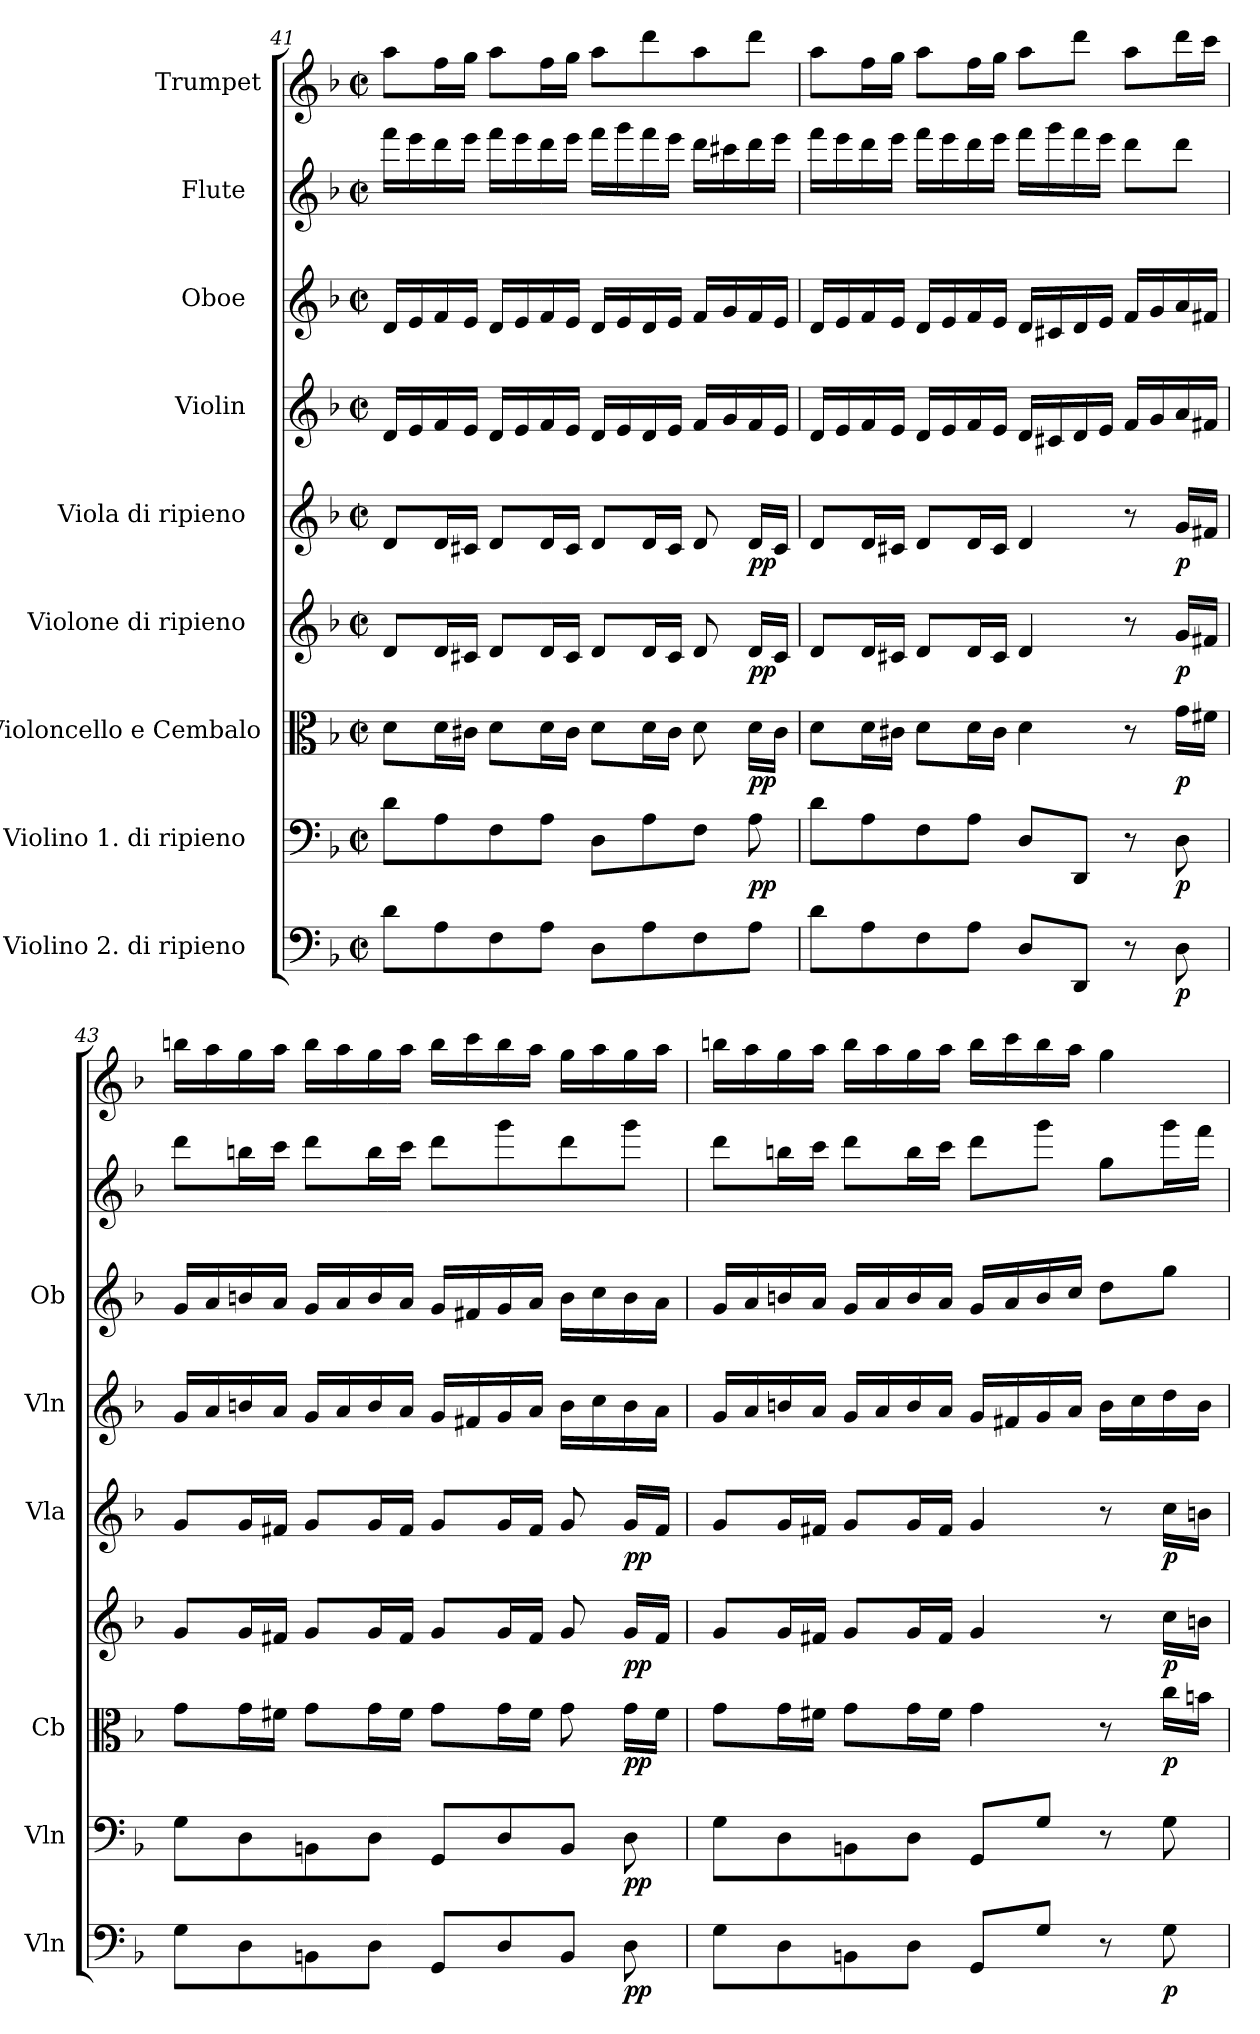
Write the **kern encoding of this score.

**kern	**dynam	**kern	**dynam	**kern	**dynam	**kern	**dynam	**kern	**dynam	**kern	**kern	**kern	**kern
*part9	*part9	*part8	*part8	*part7	*part7	*part6	*part6	*part5	*part5	*part4	*part3	*part2	*part1
*staff9	*staff9	*staff8	*staff8	*staff7	*staff7	*staff6	*staff6	*staff5	*staff5	*staff4	*staff3	*staff2	*staff1
*I"Violino 2.  di ripieno  	*	*I"Violino 1.  di ripieno  	*	*I"Violoncello  e Cembalo	*	*I"Violone  di ripieno  	*	*I"Viola  di ripieno    	*	*I"Violin              	*I"Oboe                	*I"Flute               	*I"Trumpet
*I'Vln	*	*I'Vln	*	*I'Cb	*	*	*	*I'Vla	*	*I'Vln	*I'Ob	*	*
*clefF4	*	*clefF4	*	*clefC3	*	*clefG2	*	*clefG2	*	*clefG2	*clefG2	*clefG2	*clefG2
*ITrd7c12	*	*	*	*	*	*	*	*	*	*	*	*	*
*k[b-]	*	*k[b-]	*	*k[b-]	*	*k[b-]	*	*k[b-]	*	*k[b-]	*k[b-]	*k[b-]	*k[b-]
*F:	*	*F:	*	*F:	*	*F:	*	*F:	*	*F:	*F:	*F:	*F:
*M2/2	*	*M2/2	*	*M2/2	*	*M2/2	*	*M2/2	*	*M2/2	*M2/2	*M2/2	*M2/2
*met(c|)	*	*met(c|)	*	*met(c|)	*	*met(c|)	*	*met(c|)	*	*met(c|)	*met(c|)	*met(c|)	*met(c|)
=41	=41	=41	=41	=41	=41	=41	=41	=41	=41	=41	=41	=41	=41
8D\L	.	8d\L	.	8d\L	.	8d/L	.	8d/L	.	16d/LL	16d/LL	16fff\LL	8aa\L
.	.	.	.	.	.	.	.	.	.	16e/	16e/	16eee\	.
8AA\	.	8A\	.	16d\L	.	16d/L	.	16d/L	.	16f/	16f/	16ddd\	16ff\L
.	.	.	.	16c#X\JJ	.	16c#X/JJ	.	16c#X/JJ	.	16e/JJ	16e/JJ	16eee\JJ	16gg\JJ
8FF\	.	8F\	.	8d\L	.	8d/L	.	8d/L	.	16d/LL	16d/LL	16fff\LL	8aa\L
.	.	.	.	.	.	.	.	.	.	16e/	16e/	16eee\	.
8AA\J	.	8A\J	.	16d\L	.	16d/L	.	16d/L	.	16f/	16f/	16ddd\	16ff\L
.	.	.	.	16c#\JJ	.	16c#/JJ	.	16c#/JJ	.	16e/JJ	16e/JJ	16eee\JJ	16gg\JJ
8DD\L	.	8D\L	.	8d\L	.	8d/L	.	8d/L	.	16d/LL	16d/LL	16fff\LL	8aa\L
.	.	.	.	.	.	.	.	.	.	16e/	16e/	16ggg\	.
8AA\	.	8A\	.	16d\L	.	16d/L	.	16d/L	.	16d/	16d/	16fff\	8ddd\
.	.	.	.	16c#\JJ	.	16c#/JJ	.	16c#/JJ	.	16e/JJ	16e/JJ	16eee\JJ	.
8FF\	.	8F\J	.	8d\	.	8d/	.	8d/	.	16f/LL	16f/LL	16ddd\LL	8aa\
.	.	.	.	.	.	.	.	.	.	16g/	16g/	16ccc#X\	.
!	!	!	!LO:DY:b	!	!LO:DY:b	!	!LO:DY:b	!	!LO:DY:b	!	!	!	!
8AA\J	.	8A\	pp	16d\LL	pp	16d/LL	pp	16d/LL	pp	16f/	16f/	16ddd\	8ddd\J
.	.	.	.	16c#\JJ	.	16c#/JJ	.	16c#/JJ	.	16e/JJ	16e/JJ	16eee\JJ	.
=42	=42	=42	=42	=42	=42	=42	=42	=42	=42	=42	=42	=42	=42
8D\L	.	8d\L	.	8d\L	.	8d/L	.	8d/L	.	16d/LL	16d/LL	16fff\LL	8aa\L
.	.	.	.	.	.	.	.	.	.	16e/	16e/	16eee\	.
8AA\	.	8A\	.	16d\L	.	16d/L	.	16d/L	.	16f/	16f/	16ddd\	16ff\L
.	.	.	.	16c#X\JJ	.	16c#X/JJ	.	16c#X/JJ	.	16e/JJ	16e/JJ	16eee\JJ	16gg\JJ
8FF\	.	8F\	.	8d\L	.	8d/L	.	8d/L	.	16d/LL	16d/LL	16fff\LL	8aa\L
.	.	.	.	.	.	.	.	.	.	16e/	16e/	16eee\	.
8AA\J	.	8A\J	.	16d\L	.	16d/L	.	16d/L	.	16f/	16f/	16ddd\	16ff\L
.	.	.	.	16c#\JJ	.	16c#/JJ	.	16c#/JJ	.	16e/JJ	16e/JJ	16eee\JJ	16gg\JJ
8DD/L	.	8D/L	.	4d\	.	4d/	.	4d/	.	16d/LL	16d/LL	16fff\LL	8aa\L
.	.	.	.	.	.	.	.	.	.	16c#X/	16c#X/	16ggg\	.
8DDD/J	.	8DD/J	.	.	.	.	.	.	.	16d/	16d/	16fff\	8ddd\J
.	.	.	.	.	.	.	.	.	.	16e/JJ	16e/JJ	16eee\JJ	.
8r	.	8r	.	8r	.	8r	.	8r	.	16f/LL	16f/LL	8ddd\L	8aa\L
.	.	.	.	.	.	.	.	.	.	16g/	16g/	.	.
!	!LO:DY:b	!	!LO:DY:b	!	!LO:DY:b	!	!LO:DY:b	!	!LO:DY:b	!	!	!	!
8DD\	p	8D\	p	16g\LL	p	16g/LL	p	16g/LL	p	16a/	16a/	8ddd\J	16ddd\L
.	.	.	.	16f#X\JJ	.	16f#X/JJ	.	16f#X/JJ	.	16f#X/JJ	16f#X/JJ	.	16ccc\JJ
=43	=43	=43	=43	=43	=43	=43	=43	=43	=43	=43	=43	=43	=43
8GG\L	.	8G\L	.	8g\L	.	8g/L	.	8g/L	.	16g/LL	16g/LL	8ddd\L	16bbn\LL
.	.	.	.	.	.	.	.	.	.	16a/	16a/	.	16aa\
8DD\	.	8D\	.	16g\L	.	16g/L	.	16g/L	.	16bn/	16bn/	16bbn\L	16gg\
.	.	.	.	16f#X\JJ	.	16f#X/JJ	.	16f#X/JJ	.	16a/JJ	16a/JJ	16ccc\JJ	16aa\JJ
8BBBn\	.	8BBn\	.	8g\L	.	8g/L	.	8g/L	.	16g/LL	16g/LL	8ddd\L	16bb\LL
.	.	.	.	.	.	.	.	.	.	16a/	16a/	.	16aa\
8DD\J	.	8D\J	.	16g\L	.	16g/L	.	16g/L	.	16b/	16b/	16bb\L	16gg\
.	.	.	.	16f#\JJ	.	16f#/JJ	.	16f#/JJ	.	16a/JJ	16a/JJ	16ccc\JJ	16aa\JJ
8GGG/L	.	8GG/L	.	8g\L	.	8g/L	.	8g/L	.	16g/LL	16g/LL	8ddd\L	16bb\LL
.	.	.	.	.	.	.	.	.	.	16f#X/	16f#X/	.	16ccc\
8DD/	.	8D/	.	16g\L	.	16g/L	.	16g/L	.	16g/	16g/	8ggg\	16bb\
.	.	.	.	16f#\JJ	.	16f#/JJ	.	16f#/JJ	.	16a/JJ	16a/JJ	.	16aa\JJ
8BBB/J	.	8BB/J	.	8g\	.	8g/	.	8g/	.	16b\LL	16b\LL	8ddd\	16gg\LL
.	.	.	.	.	.	.	.	.	.	16cc\	16cc\	.	16aa\
!	!LO:DY:b	!	!LO:DY:b	!	!LO:DY:b	!	!LO:DY:b	!	!LO:DY:b	!	!	!	!
8DD\	pp	8D\	pp	16g\LL	pp	16g/LL	pp	16g/LL	pp	16b\	16b\	8ggg\J	16gg\
.	.	.	.	16f#\JJ	.	16f#/JJ	.	16f#/JJ	.	16a\JJ	16a\JJ	.	16aa\JJ
=44	=44	=44	=44	=44	=44	=44	=44	=44	=44	=44	=44	=44	=44
8GG\L	.	8G\L	.	8g\L	.	8g/L	.	8g/L	.	16g/LL	16g/LL	8ddd\L	16bbn\LL
.	.	.	.	.	.	.	.	.	.	16a/	16a/	.	16aa\
8DD\	.	8D\	.	16g\L	.	16g/L	.	16g/L	.	16bn/	16bn/	16bbn\L	16gg\
.	.	.	.	16f#X\JJ	.	16f#X/JJ	.	16f#X/JJ	.	16a/JJ	16a/JJ	16ccc\JJ	16aa\JJ
8BBBn\	.	8BBn\	.	8g\L	.	8g/L	.	8g/L	.	16g/LL	16g/LL	8ddd\L	16bb\LL
.	.	.	.	.	.	.	.	.	.	16a/	16a/	.	16aa\
8DD\J	.	8D\J	.	16g\L	.	16g/L	.	16g/L	.	16b/	16b/	16bb\L	16gg\
.	.	.	.	16f#\JJ	.	16f#/JJ	.	16f#/JJ	.	16a/JJ	16a/JJ	16ccc\JJ	16aa\JJ
8GGG/L	.	8GG/L	.	4g\	.	4g/	.	4g/	.	16g/LL	16g/LL	8ddd\L	16bb\LL
.	.	.	.	.	.	.	.	.	.	16f#X/	16a/	.	16ccc\
8GG/J	.	8G/J	.	.	.	.	.	.	.	16g/	16b/	8ggg\J	16bb\
.	.	.	.	.	.	.	.	.	.	16a/JJ	16cc/JJ	.	16aa\JJ
8r	.	8r	.	8r	.	8r	.	8r	.	16b\LL	8dd\L	8gg\L	4gg\
.	.	.	.	.	.	.	.	.	.	16cc\	.	.	.
!	!LO:DY:b	!	!	!	!LO:DY:b	!	!LO:DY:b	!	!LO:DY:b	!	!	!	!
8GG\	p	8G\	.	16cc\LL	p	16cc\LL	p	16cc\LL	p	16dd\	8gg\J	16ggg\L	.
.	.	.	.	16bn\JJ	.	16bn\JJ	.	16bn\JJ	.	16b\JJ	.	16fff\JJ	.
=	=	=	=	=	=	=	=	=	=	=	=	=	=
*-	*-	*-	*-	*-	*-	*-	*-	*-	*-	*-	*-	*-	*-
